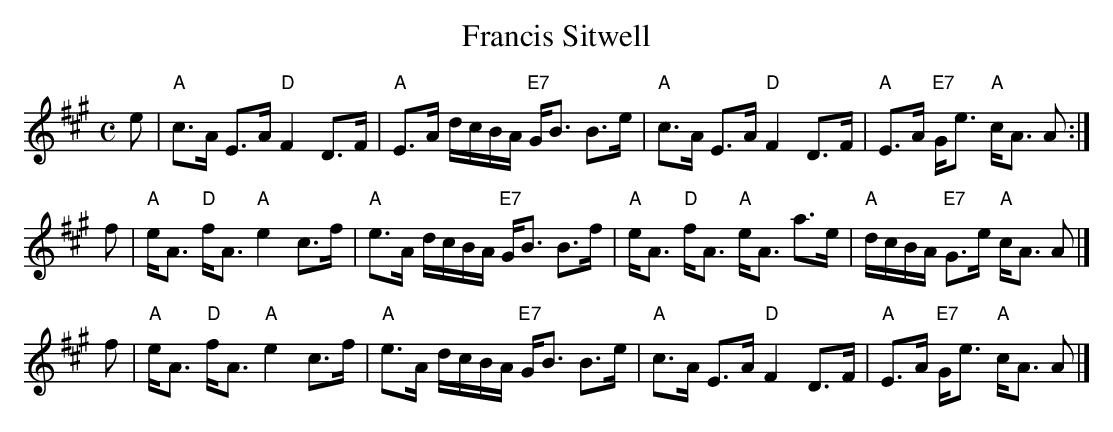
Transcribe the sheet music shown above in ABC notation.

X:1
T: Francis Sitwell
M: C
L: 1/16
K: A
e2 \
| "A"c3A E3A "D"F4 D3F | "A"E3A    dcBA "E7"GB3 B3e \
| "A"c3A E3A "D"F4 D3F | "A"E3A "E7"Ge3  "A"cA3 A2 :|
f2 \
| "A"eA3 "D"fA3 "A"e4  c3f | "A"e3A     dcBA "E7"GB3 B3f \
| "A"eA3 "D"fA3 "A"eA3 a3e | "A"dcBA "E7"G3e  "A"cA3 A2 |]
f2 \
| "A"eA3 "D"fA3 "A"e4 c3f | "A"e3A    dcBA "E7"GB3 B3e \
| "A"c3A    E3A "D"F4 D3F | "A"E3A "E7"Ge3  "A"cA3 A2 |]
